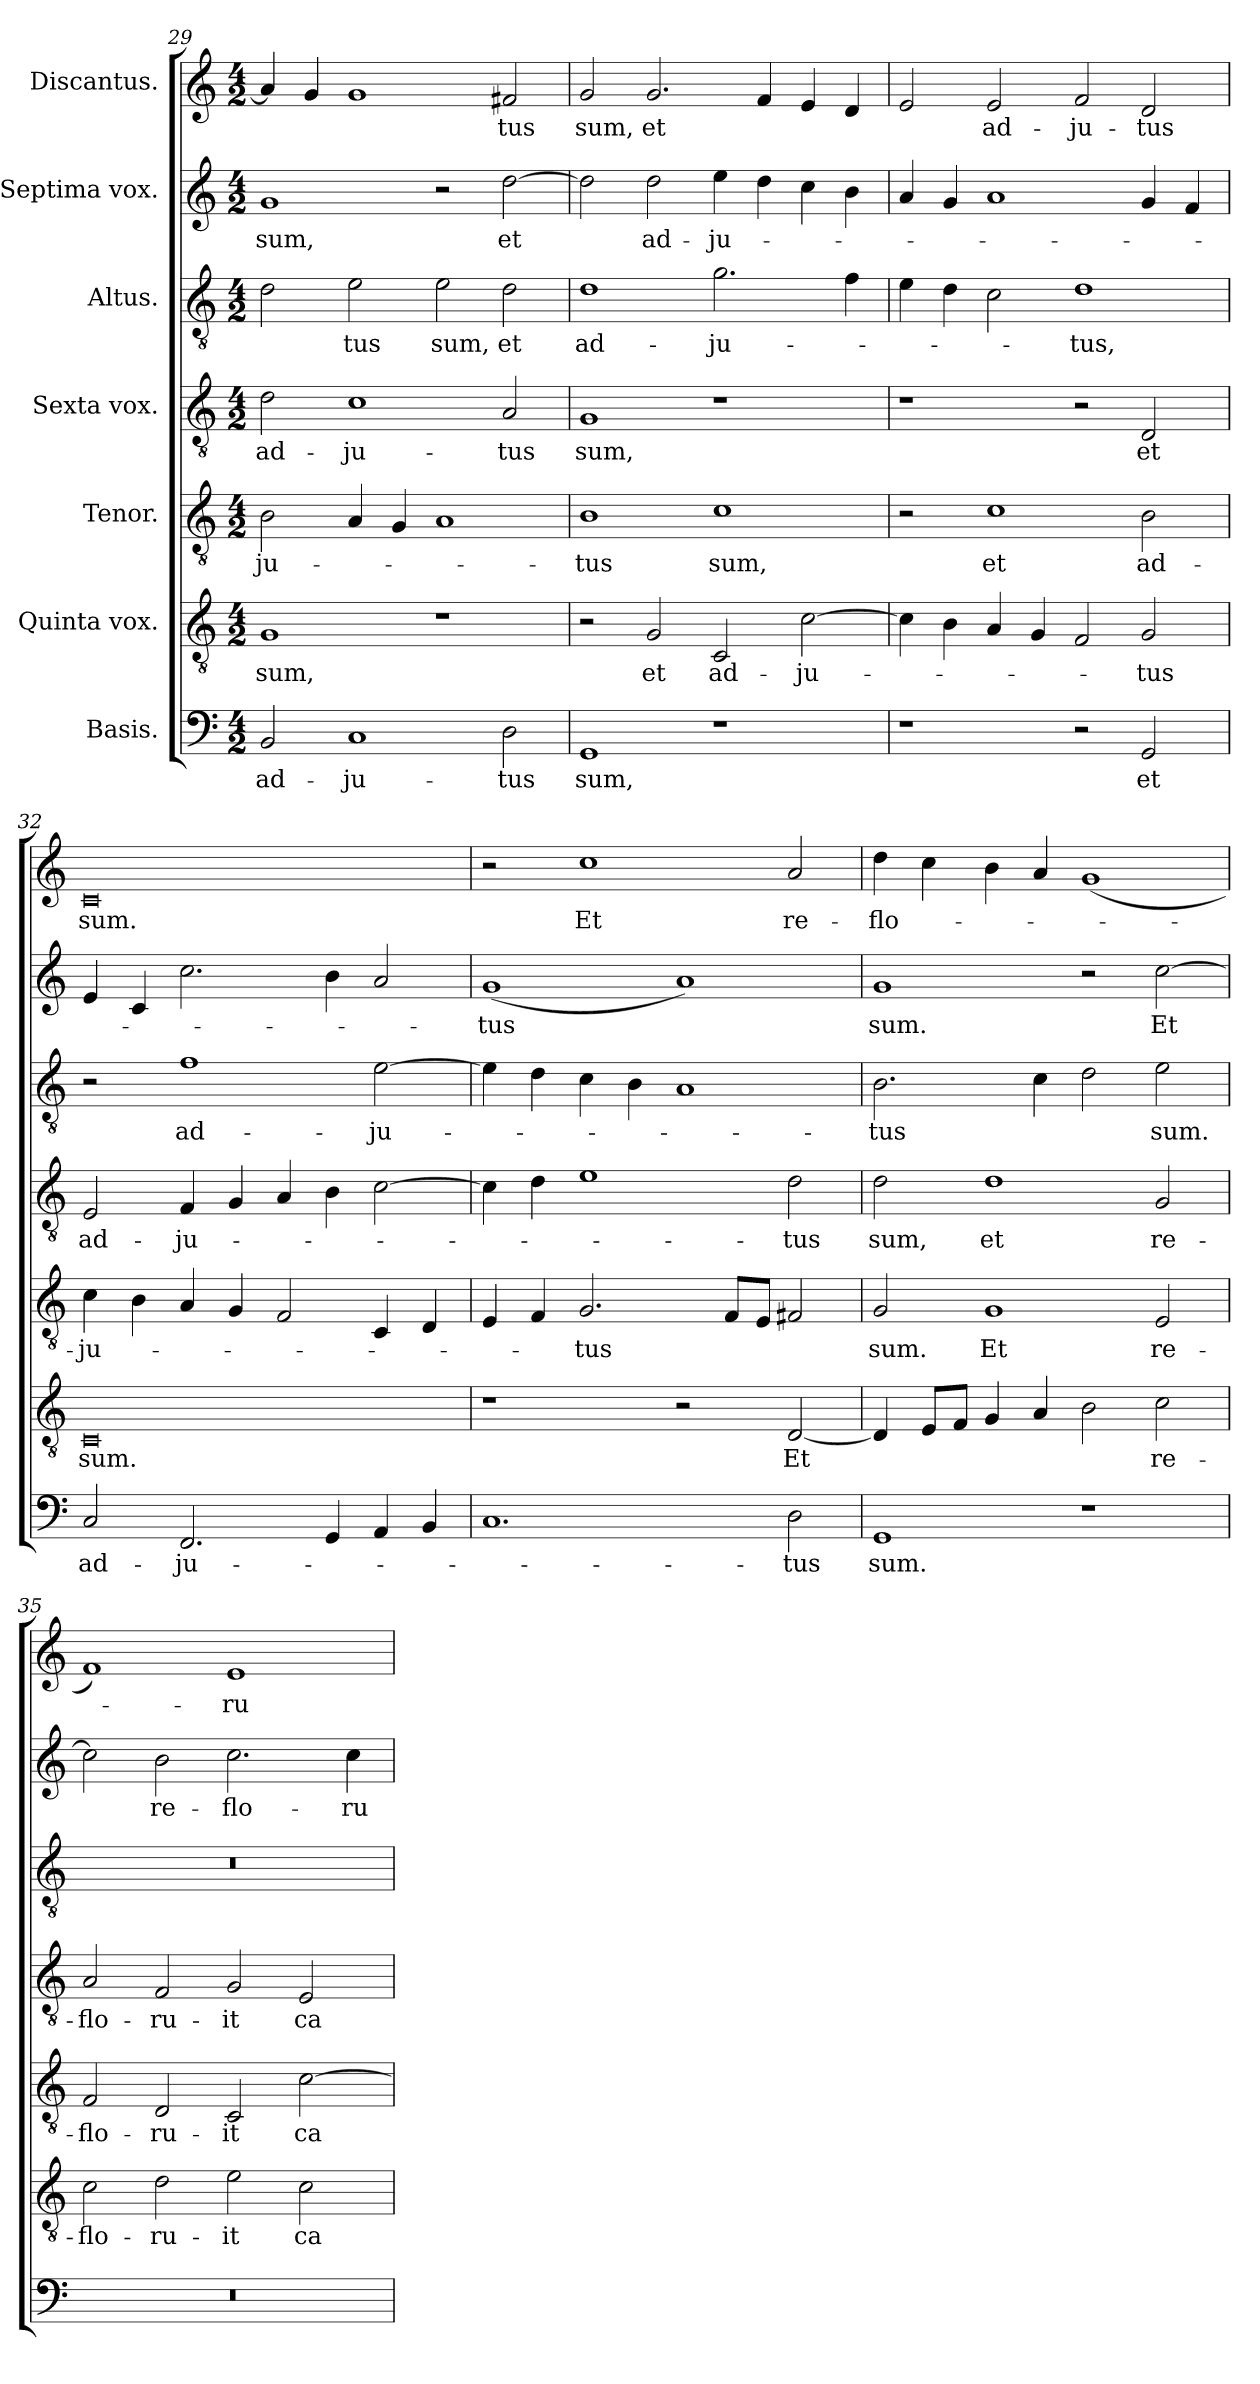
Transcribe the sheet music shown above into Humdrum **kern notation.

**kern	**text	**kern	**text	**kern	**text	**kern	**text	**kern	**text	**kern	**text	**kern	**text
*part7	*part7	*part6	*part6	*part5	*part5	*part4	*part4	*part3	*part3	*part2	*part2	*part1	*part1
*staff7	*staff7	*staff6	*staff6	*staff5	*staff5	*staff4	*staff4	*staff3	*staff3	*staff2	*staff2	*staff1	*staff1
*I"Basis.	*	*I"Quinta vox.	*	*I"Tenor.	*	*I"Sexta vox.	*	*I"Altus.	*	*I"Septima vox.	*	*I"Discantus.	*
*clefF4	*	*clefGv2	*	*clefGv2	*	*clefGv2	*	*clefGv2	*	*clefG2	*	*clefG2	*
*k[]	*	*k[]	*	*k[]	*	*k[]	*	*k[]	*	*k[]	*	*k[]	*
*M4/2	*	*M4/2	*	*M4/2	*	*M4/2	*	*M4/2	*	*M4/2	*	*M4/2	*
=29	=29	=29	=29	=29	=29	=29	=29	=29	=29	=29	=29	=29	=29
!	!LO:LY:b	!	!LO:LY:b	!	!LO:LY:b	!	!LO:LY:b	!	!	!	!LO:LY:b	!	!
2BB/	ad-	1G	sum,	2B\	-ju-	2d\	ad-	2d\	.	1g	sum,	4a/]	.
.	.	.	.	.	.	.	.	.	.	.	.	4g/	.
!	!LO:LY:b	!	!	!	!	!	!LO:LY:b	!	!LO:LY:b	!	!	!	!
1C	-ju-	.	.	4A/	.	1c	-ju-	2e\	-tus	.	.	1g	.
.	.	.	.	4G/	.	.	.	.	.	.	.	.	.
!	!	!	!	!	!	!	!	!	!LO:LY:b	!	!	!	!
.	.	1r	.	1A	.	.	.	2e\	sum,	2r	.	.	.
!	!LO:LY:b	!	!	!	!	!	!LO:LY:b	!	!LO:LY:b	!	!LO:LY:b	!	!LO:LY:b
2D\	-tus	.	.	.	.	2A/	-tus	2d\	et	[2dd\	et	2f#X/	-tus
!!LO:LB:g=z
=30	=30	=30	=30	=30	=30	=30	=30	=30	=30	=30	=30	=30	=30
!	!LO:LY:b	!	!	!	!LO:LY:b	!	!LO:LY:b	!	!LO:LY:b	!	!	!	!LO:LY:b
1GG	sum,	2r	.	1B	-tus	1G	sum,	1d	ad-	2dd\]	.	2g/	sum,
!	!	!	!LO:LY:b	!	!	!	!	!	!	!	!LO:LY:b	!	!LO:LY:b
.	.	2G/	et	.	.	.	.	.	.	2dd\	ad-	2.g/	et
!	!	!	!LO:LY:b	!	!LO:LY:b	!	!	!	!LO:LY:b	!	!LO:LY:b	!	!
1r	.	2C/	ad-	1c	sum,	1r	.	2.g\	-ju-	4ee\	-ju-	.	.
.	.	.	.	.	.	.	.	.	.	4dd\	.	4f/	.
!	!	!	!LO:LY:b	!	!	!	!	!	!	!	!	!	!
.	.	[2c\	-ju-	.	.	.	.	.	.	4cc\	.	4e/	.
.	.	.	.	.	.	.	.	4f\	.	4b\	.	4d/	.
=31	=31	=31	=31	=31	=31	=31	=31	=31	=31	=31	=31	=31	=31
1r	.	4c\]	.	2r	.	1r	.	4e\	.	4a/	.	2e/	.
.	.	4B\	.	.	.	.	.	4d\	.	4g/	.	.	.
!	!	!	!	!	!LO:LY:b	!	!	!	!	!	!	!	!LO:LY:b
.	.	4A/	.	1c	et	.	.	2c\	.	1a	.	2e/	ad-
.	.	4G/	.	.	.	.	.	.	.	.	.	.	.
!	!	!	!	!	!	!	!	!	!LO:LY:b	!	!	!	!LO:LY:b
2r	.	2F/	.	.	.	2r	.	1d	-tus,	.	.	2f/	-ju-
!	!LO:LY:b	!	!LO:LY:b	!	!LO:LY:b	!	!LO:LY:b	!	!	!	!	!	!LO:LY:b
2GG/	et	2G/	-tus	2B\	ad-	2D/	et	.	.	4g/	.	2d/	-tus
.	.	.	.	.	.	.	.	.	.	4f/	.	.	.
=32	=32	=32	=32	=32	=32	=32	=32	=32	=32	=32	=32	=32	=32
!	!LO:LY:b	!	!LO:LY:b	!	!LO:LY:b	!	!LO:LY:b	!	!	!	!	!	!LO:LY:b
2C/	ad-	0C	sum.	4c\	-ju-	2E/	ad-	2r	.	4e/	.	0c	sum.
.	.	.	.	4B\	.	.	.	.	.	4c/	.	.	.
!	!LO:LY:b	!	!	!	!	!	!LO:LY:b	!	!LO:LY:b	!	!	!	!
2.FF/	-ju-	.	.	4A/	.	4F/	-ju-	1f	ad-	2.cc\	.	.	.
.	.	.	.	4G/	.	4G/	.	.	.	.	.	.	.
.	.	.	.	2F/	.	4A/	.	.	.	.	.	.	.
4GG/	.	.	.	.	.	4B\	.	.	.	4b\	.	.	.
!	!	!	!	!	!	!	!	!	!LO:LY:b	!	!	!	!
4AA/	.	.	.	4C/	.	[2c\	.	[2e\	-ju-	2a/	.	.	.
4BB/	.	.	.	4D/	.	.	.	.	.	.	.	.	.
=33	=33	=33	=33	=33	=33	=33	=33	=33	=33	=33	=33	=33	=33
!	!	!	!	!	!	!	!	!	!	!	!LO:LY:b	!	!
1.C	.	1r	.	4E/	.	4c\]	.	4e\]	.	(>1g	-tus	2r	.
.	.	.	.	4F/	.	4d\	.	4d\	.	.	.	.	.
!	!	!	!	!	!LO:LY:b	!	!	!	!	!	!	!	!LO:LY:b
.	.	.	.	2.G/	-tus	1e	.	4c\	.	.	.	1cc	Et
.	.	.	.	.	.	.	.	4B\	.	.	.	.	.
.	.	2r	.	.	.	.	.	1A	.	1a)	.	.	.
.	.	.	.	8F/L	.	.	.	.	.	.	.	.	.
.	.	.	.	8E/J	.	.	.	.	.	.	.	.	.
!	!LO:LY:b	!	!LO:LY:b	!	!	!	!LO:LY:b	!	!	!	!	!	!LO:LY:b
2D\	-tus	[2D/	Et	2F#X/	.	2d\	-tus	.	.	.	.	2a/	re-
=34	=34	=34	=34	=34	=34	=34	=34	=34	=34	=34	=34	=34	=34
!	!LO:LY:b	!	!	!	!LO:LY:b	!	!LO:LY:b	!	!LO:LY:b	!	!LO:LY:b	!	!LO:LY:b
1GG	sum.	4D/]	.	2G/	sum.	2d\	sum,	2.B\	-tus	1g	sum.	4dd\	-flo-
.	.	8E/L	.	.	.	.	.	.	.	.	.	4cc\	.
.	.	8F/J	.	.	.	.	.	.	.	.	.	.	.
!	!	!	!	!	!LO:LY:b	!	!LO:LY:b	!	!	!	!	!	!
.	.	4G/	.	1G	Et	1d	et	.	.	.	.	4b\	.
.	.	4A/	.	.	.	.	.	4c\	.	.	.	4a/	.
1r	.	2B\	.	.	.	.	.	2d\	.	2r	.	(>1g	.
!	!	!	!LO:LY:b	!	!LO:LY:b	!	!LO:LY:b	!	!LO:LY:b	!	!LO:LY:b	!	!
.	.	2c\	re-	2E/	re-	2G/	re-	2e\	sum.	[2cc\	Et	.	.
!!LO:PB:g=z
=35	=35	=35	=35	=35	=35	=35	=35	=35	=35	=35	=35	=35	=35
!	!	!	!LO:LY:b	!	!LO:LY:b	!	!LO:LY:b	!	!	!	!	!	!
0r	.	2c\	-flo-	2F/	-flo-	2A/	-flo-	0r	.	2cc\]	.	1f)	.
!	!	!	!LO:LY:b	!	!LO:LY:b	!	!LO:LY:b	!	!	!	!LO:LY:b	!	!
.	.	2d\	-ru-	2D/	-ru-	2F/	-ru-	.	.	2b\	re-	.	.
!	!	!	!LO:LY:b	!	!LO:LY:b	!	!LO:LY:b	!	!	!	!LO:LY:b	!	!LO:LY:b
.	.	2e\	-it	2C/	-it	2G/	-it	.	.	2.cc\	-flo-	1e	-ru-
!	!	!	!LO:LY:b	!	!LO:LY:b	!	!LO:LY:b	!	!	!	!	!	!
.	.	2c\	ca-	[2c\	ca-	2E/	ca-	.	.	.	.	.	.
!	!	!	!	!	!	!	!	!	!	!	!LO:LY:b	!	!
.	.	.	.	.	.	.	.	.	.	4cc\	-ru-	.	.
=	=	=	=	=	=	=	=	=	=	=	=	=	=
*-	*-	*-	*-	*-	*-	*-	*-	*-	*-	*-	*-	*-	*-
